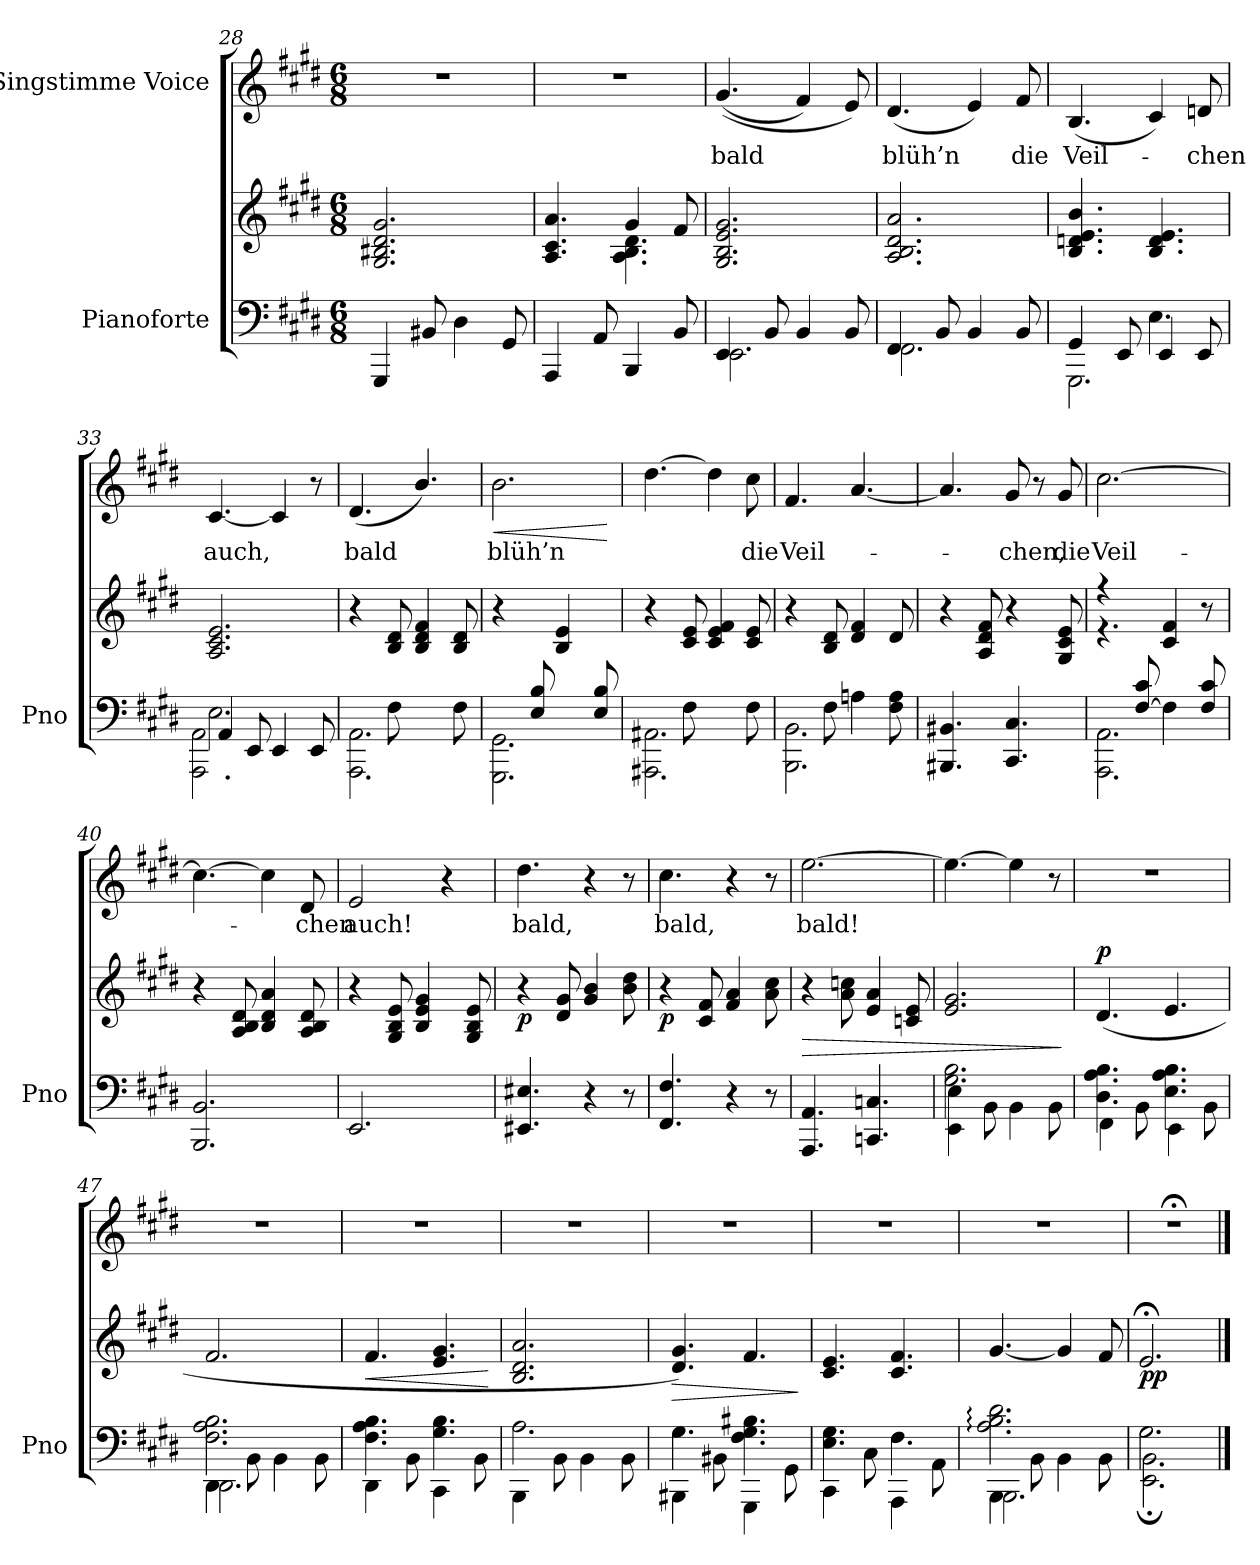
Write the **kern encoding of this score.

**kern	**kern	**dynam	**kern	**text	**dynam
*part2	*part2	*part2	*part1	*part1	*part1
*staff3	*staff2	*staff2/3	*staff1	*staff1	*staff1
*I"Pianoforte	*	*	*I"Singstimme Voice	*	*
*I'Pno	*	*	*	*	*
*clefF4	*clefG2	*	*clefG2	*	*
*k[f#c#g#d#]	*k[f#c#g#d#]	*	*k[f#c#g#d#]	*	*
*M6/8	*M6/8	*	*M6/8	*	*
=28	=28	=28	=28	=28	=28
4GGG#/	2.G#/ 2.B#X/ 2.d#/ 2.g#/	.	2.r	.	.
8BB#X/	.	.	.	.	.
4D#\	.	.	.	.	.
8GG#/	.	.	.	.	.
=29	=29	=29	=29	=29	=29
*	*^	*	*	*	*
4AAA/	4.A/ 4.c#/ 4.a/	4.ryy	.	2.r	.	.
8AA/	.	.	.	.	.	.
4BBB/	4g#/	4.A\ 4.B\ 4.d#\	.	.	.	.
8BB/	8f#/	.	.	.	.	.
*	*v	*v	*	*	*	*
=30	=30	=30	=30	=30	=30
*^	*	*	*	*	*
4EE/	2.EE\	2.G#/ 2.B/ 2.e/ 2.g#/	.	((4.g#/	bald	.
8BB/	.	.	.	.	.	.
4BB/	.	.	.	4f#/)	.	.
8BB/	.	.	.	8e/)	.	.
=31	=31	=31	=31	=31	=31	=31
4FF#/	2.FF#\	2.A/ 2.B/ 2.d#/ 2.a/	.	(4.d#/	blüh’n	.
8BB/	.	.	.	.	.	.
4BB/	.	.	.	4e/)	.	.
8BB/	.	.	.	8f#/	die	.
=32	=32	=32	=32	=32	=32	=32
*	*^	*^	*	*	*	*
4.ryy	4GG#/	2.GGG#\	4.B/ 4.dn/ 4.e/ 4.b/	4.ryy	.	(>4.B/	Veil-	.
.	8EE/	.	.	.	.	.	.	.
4.E\	4EE/	.	4.B/ 4.d/ 4.e/	4.ryy	.	4c#/)	.	.
.	8EE/	.	.	.	.	8dn/	-chen	.
*	*	*	*v	*v	*	*	*	*
=33	=33	=33	=33	=33	=33	=33	=33
2.E\	4AA/	2.AAA\ 2.AA\	2.A/ 2.c#/ 2.e/	.	[4.c#/	auch,	.
.	8EE/	.	.	.	.	.	.
.	4EE/	.	.	.	4c#/]	.	.
.	8EE/	.	.	.	8r	.	.
*	*v	*v	*	*	*	*	*
=34	=34	=34	=34	=34	=34	=34
*	*	*^	*	*	*	*
4ryy	2.AAA\ 2.AA\	4r	4ryy	.	(4.d#/	bald	.
8F#\	.	8B/ 8d#/	8ryy	.	.	.	.
4ryy	.	4B/ 4d#/ 4f#/	4ryy	.	4.b/)	.	.
8F#\	.	8B/ 8d#/	8ryy	.	.	.	.
=35	=35	=35	=35	=35	=35	=35	=35
!	!	!	!	!	!	!	!LO:HP:b
*	*	*v	*v	*	*	*	*
4ryy	2.GGG#\ 2.GG#\	4r	.	2.b\	blüh’n	<
8E/ 8B/	.	8ryy	.	.	.	.
4ryy	.	4B/ 4e/	.	.	.	.
8E/ 8B/	.	8ryy	.	.	.	.
*v	*v	*	*	*	*	*
.	.	.	.	.	[
=36	=36	=36	=36	=36	=36
*^	*^	*	*	*	*
4ryy	2.AAA#X\ 2.AA#X\	4r	4ryy	.	[4.dd#\	.	.
8F#\	.	8c#/ 8e/	8ryy	.	.	.	.
4ryy	.	4c#/ 4e/ 4f#/	4ryy	.	4dd#\]	.	.
8F#\	.	8c#/ 8e/	8ryy	.	8cc#\	die	.
=37	=37	=37	=37	=37	=37	=37	=37
4ryy	2.BBB\ 2.BB\	4r	4ryy	.	4.f#/	Veil-	.
8F#\	.	8B/ 8d#/	2ryy	.	.	.	.
4An\	.	4d#/ 4f#/	.	.	[4.a/	.	.
8F#\ 8A\	.	8d#/	.	.	.	.	.
*v	*v	*	*	*	*	*	*
*	*v	*v	*	*	*	*
=38	=38	=38	=38	=38	=38
4.BBB#X/ 4.BB#X/	4r	.	4.a/]	.	.
.	8A/ 8d#/ 8f#/	.	.	.	.
4.CC#/ 4.C#/	4r	.	8g#/	-chen,	.
.	.	.	8r	.	.
.	8G#/ 8c#/ 8e/	.	8g#/	die	.
=39	=39	=39	=39	=39	=39
*^	*^	*	*	*	*
*	*^	*	*	*	*	*	*
4ryy	4.ryy	2.AAA\ 2.AA\	4r	4.r	.	[2.cc#\	Veil-	.
[8F#/ 8c#/	.	.	8ryy	.	.	.	.	.
4ryy	4F#\]	.	4c#/ 4f#/	4ryy	.	.	.	.
8F#/ 8c#/	8ryy	.	8ryy	8r	.	.	.	.
*v	*v	*v	*	*	*	*	*	*
*	*v	*v	*	*	*	*
=40	=40	=40	=40	=40	=40
2.BBB/ 2.BB/	4r	.	4.cc#\_	.	.
.	8A/ 8B/ 8d#/	.	.	.	.
.	4B/ 4d#/ 4a/	.	4cc#\]	.	.
.	8A/ 8B/ 8d#/	.	8d#/	-chen	.
=41	=41	=41	=41	=41	=41
2.EE/	4r	.	2e/	auch!	.
.	8G#/ 8B/ 8e/	.	.	.	.
.	4B/ 4e/ 4g#/	.	.	.	.
.	.	.	4r	.	.
.	8G#/ 8B/ 8e/	.	.	.	.
=42	=42	=42	=42	=42	=42
!	!	!LO:DY:b	!	!	!
4.EE#X/ 4.E#X/	4r	p	4.dd#\	bald,	.
.	8d#/ 8g#/	.	.	.	.
4r	4g#/ 4b/	.	4r	.	.
8r	8b\ 8dd#\	.	8r	.	.
=43	=43	=43	=43	=43	=43
!	!	!LO:DY:b	!	!	!
4.FF#/ 4.F#/	4r	p	4.cc#\	bald,	.
.	8c#/ 8f#/	.	.	.	.
4r	4f#/ 4a/	.	4r	.	.
8r	8a\ 8cc#\	.	8r	.	.
=44	=44	=44	=44	=44	=44
!	!	!LO:HP:b	!	!	!
4.AAA/ 4.AA/	4r	>	[2.ee\	bald!	.
.	8a\ 8ccn\	.	.	.	.
4.CCn/ 4.Cn/	4e/ 4a/	.	.	.	.
.	8cn/ 8e/	.	.	.	.
=45	=45	=45	=45	=45	=45
*^	*	*	*	*	*
2.G#\ 2.B\	4EE\ 4E\	2.e/ 2.g#/	.	4.ee\_	.	.
.	8BB\	.	.	.	.	.
.	4BB\	.	.	4ee\]	.	.
.	8BB\	.	.	8r	.	.
*v	*v	*	*	*	*	*
.	.	]	.	.	.
=46	=46	=46	=46	=46	=46
*^	*	*	*	*	*
!	!	!	!LO:DY:a	!	!	!
4.D#\ 4.A\ 4.B\	4FF#\	(4.d#/	p	2.r	.	.
.	8BB\	.	.	.	.	.
4.E\ 4.A\ 4.B\	4EE\	4.e/	.	.	.	.
.	8BB\	.	.	.	.	.
=47	=47	=47	=47	=47	=47	=47
*	*^	*	*	*	*	*
2.F#\ 2.A\ 2.B\	4DD#\	2.DD#\	2.f#/	.	2.r	.	.
.	8BB\	.	.	.	.	.	.
.	4BB\	.	.	.	.	.	.
.	8BB\	.	.	.	.	.	.
*	*v	*v	*	*	*	*	*
=48	=48	=48	=48	=48	=48	=48
!	!	!	!LO:HP:b	!	!	!
4.F#\ 4.A\ 4.B\	4DD#\	4.f#/	<	2.r	.	.
.	8BB\	.	.	.	.	.
4.G#\ 4.B\	4CC#\	4.e/ 4.g#/	.	.	.	.
.	8BB\	.	.	.	.	.
*v	*v	*	*	*	*	*
.	.	[	.	.	.
=49	=49	=49	=49	=49	=49
*^	*	*	*	*	*
2.A\	4BBB\	2.B/ 2.d#/ 2.a/	.	2.r	.	.
.	8BB\	.	.	.	.	.
.	4BB\	.	.	.	.	.
.	8BB\	.	.	.	.	.
=50	=50	=50	=50	=50	=50	=50
!	!	!	!LO:HP:b	!	!	!
4.G#\	4BBB#X\	4.d#/ 4.g#/)	>	2.r	.	.
.	8BB#X\	.	.	.	.	.
4.F#\ 4.G#\ 4.B#X\	4GGG#\	4.f#/	.	.	.	.
.	8GG#\	.	.	.	.	.
*v	*v	*	*	*	*	*
.	.	]	.	.	.
=51	=51	=51	=51	=51	=51
*^	*	*	*	*	*
4.E\ 4.G#\	4CC#\	4.c#/ 4.e/	.	2.r	.	.
.	8C#\	.	.	.	.	.
4.F#\	4AAA\	4.c#/ 4.f#/	.	.	.	.
.	8AA\	.	.	.	.	.
=52	=52	=52	=52	=52	=52	=52
*	*^	*	*	*	*	*
2.A\: 2.B\: 2.d#\:	4BBB\	2.BBB\	[<4.g#/	.	2.r	.	.
.	8BB\	.	.	.	.	.	.
.	4BB\	.	4g#/]	.	.	.	.
.	8BB\	.	8f#/	.	.	.	.
*	*v	*v	*	*	*	*	*
=53	=53	=53	=53	=53	=53	=53
!	!	!	!LO:DY:b	!	!	!
2.G#\	2.EE\; 2.BB\;	2.e;</	pp	2.r;<	.	.
*v	*v	*	*	*	*	*
==	==	==	==	==	==
*-	*-	*-	*-	*-	*-
